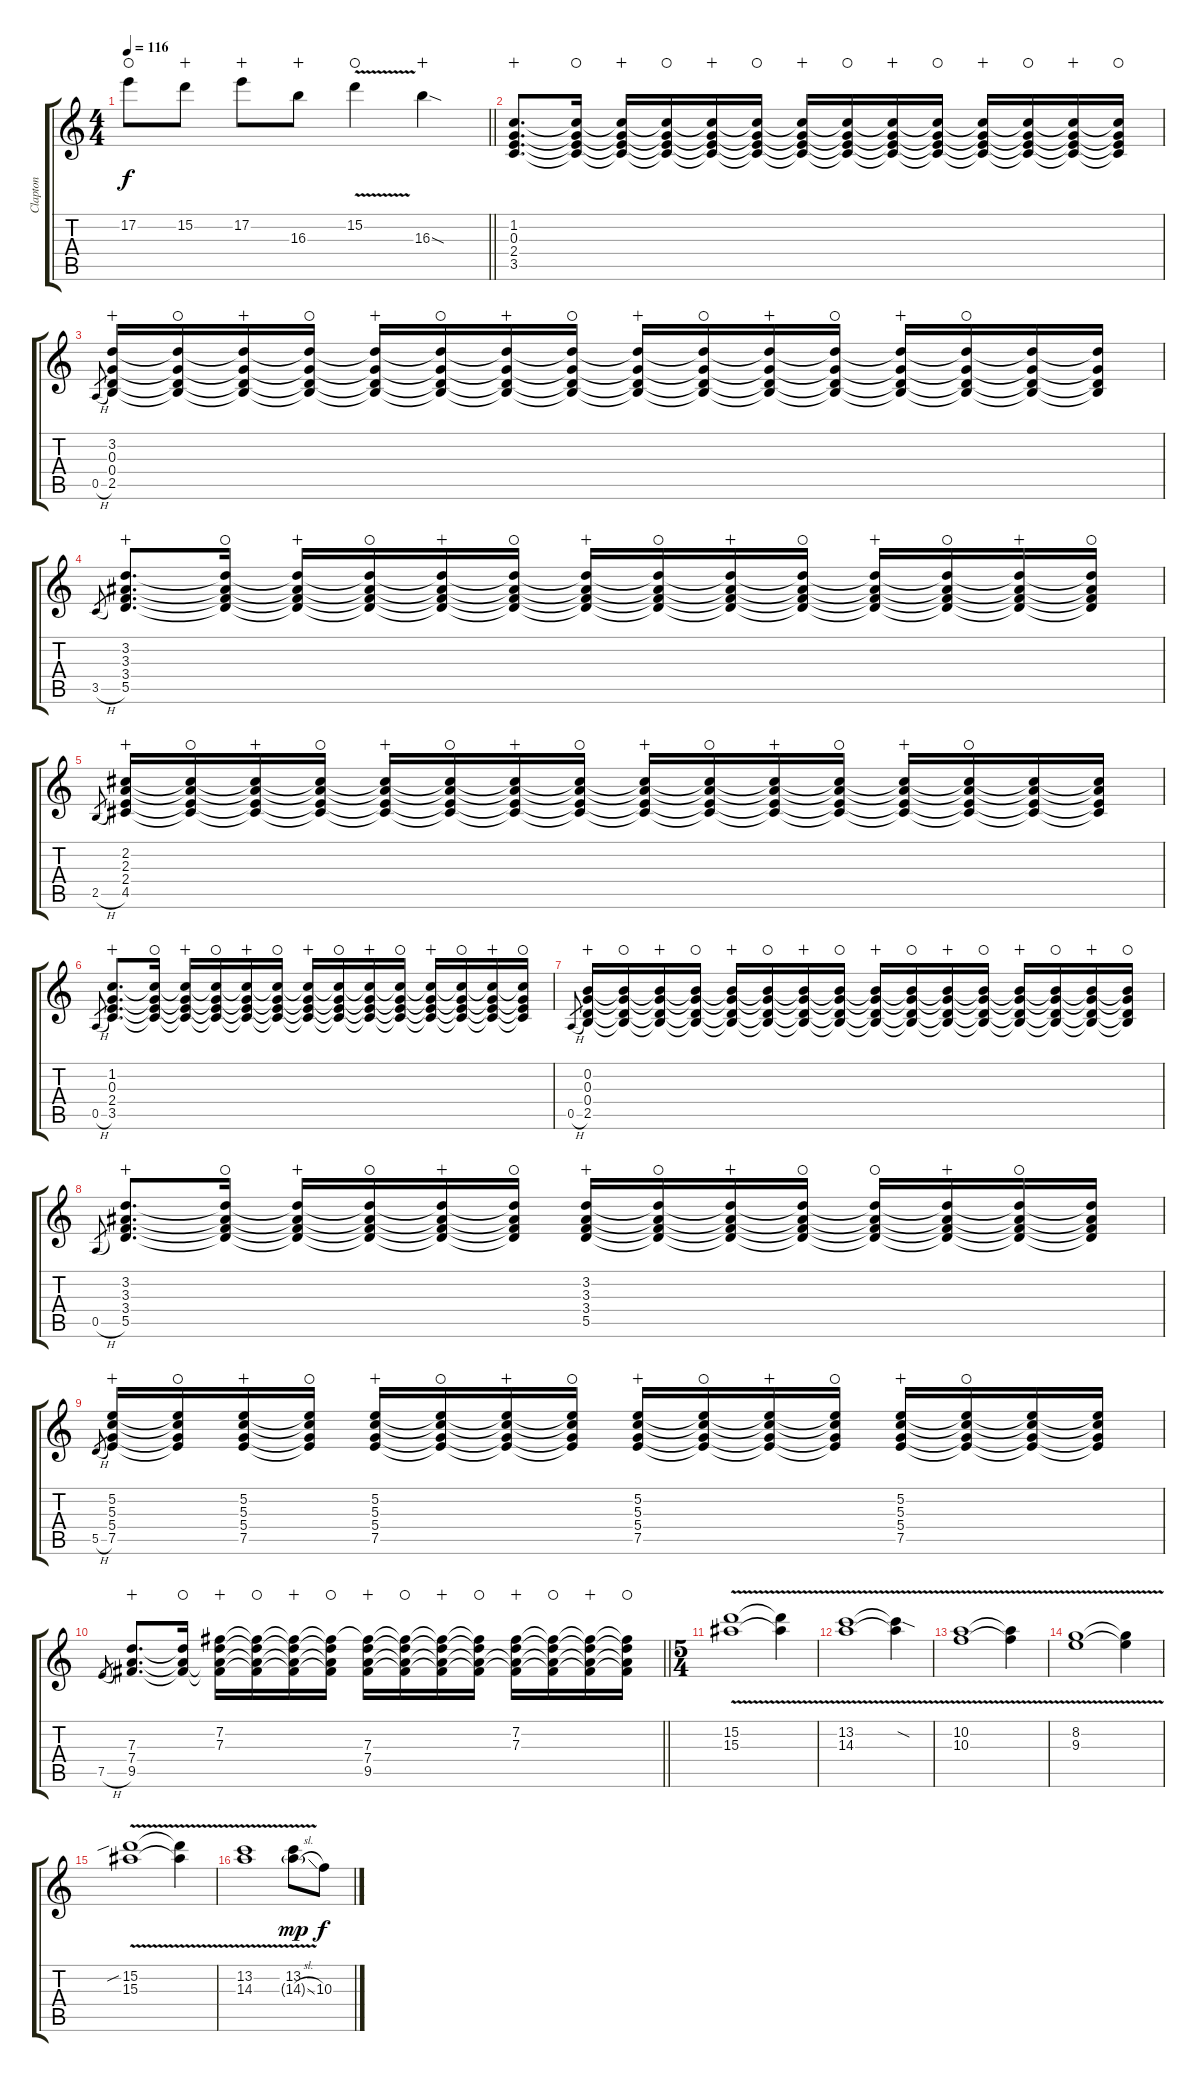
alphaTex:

\track ("Clapton" "Clapton") {instrument distortionguitar}
\staff {score tabs}
\tuning (E4 B3 G3 D3 A2 E2) {hide}
\ts (4 4)
\tempo 116
\clef g2
\barLineRight lightlight
\ks c
17.2{t}.8{dy f waho} 15.2.8{wahc} 17.2.8{wahc} 16.3.8{wahc} 15.2{v}.4{waho} 16.3{sod}.4{wahc} |
(1.2 0.3 2.4 3.5).8{d instrument electricguitarclean wahc} (1.2{t} 0.3{t} 2.4{t} 3.5{t}).16{waho} (1.2{t} 0.3{t} 2.4{t} 3.5{t}).16{wahc} (1.2{t} 0.3{t} 2.4{t} 3.5{t}).16{waho} (1.2{t} 0.3{t} 2.4{t} 3.5{t}).16{wahc} (1.2{t} 0.3{t} 2.4{t} 3.5{t}).16{waho} (1.2{t} 0.3{t} 2.4{t} 3.5{t}).16{wahc} (1.2{t} 0.3{t} 2.4{t} 3.5{t}).16{waho} (1.2{t} 0.3{t} 2.4{t} 3.5{t}).16{wahc} (1.2{t} 0.3{t} 2.4{t} 3.5{t}).16{waho} (1.2{t} 0.3{t} 2.4{t} 3.5{t}).16{wahc} (1.2{t} 0.3{t} 2.4{t} 3.5{t}).16{waho} (1.2{t} 0.3{t} 2.4{t} 3.5{t}).16{wahc} (1.2{t} 0.3{t} 2.4{t} 3.5{t}).16{waho} |
0.5{h}.8{gr} (3.2 0.3 0.4 2.5).16{wahc} (3.2{t} 0.3{t} 0.4{t} 2.5{t}).16{waho} (3.2{t} 0.3{t} 0.4{t} 2.5{t}).16{wahc} (3.2{t} 0.3{t} 0.4{t} 2.5{t}).16{waho} (3.2{t} 0.3{t} 0.4{t} 2.5{t}).16{wahc} (3.2{t} 0.3{t} 0.4{t} 2.5{t}).16{waho} (3.2{t} 0.3{t} 0.4{t} 2.5{t}).16{wahc} (3.2{t} 0.3{t} 0.4{t} 2.5{t}).16{waho} (3.2{t} 0.3{t} 0.4{t} 2.5{t}).16{wahc} (3.2{t} 0.3{t} 0.4{t} 2.5{t}).16{waho} (3.2{t} 0.3{t} 0.4{t} 2.5{t}).16{wahc} (3.2{t} 0.3{t} 0.4{t} 2.5{t}).16{waho} (3.2{t} 0.3{t} 0.4{t} 2.5{t}).16{wahc} (3.2{t} 0.3{t} 0.4{t} 2.5{t}).16{waho} (3.2{t} 0.3{t} 0.4{t} 2.5{t}).16 (3.2{t} 0.3{t} 0.4{t} 2.5{t}).16 |
3.5{h}.8{gr} (3.2 3.3 3.4 5.5).8{d wahc} (3.2{t} 3.3{t} 3.4{t} 5.5{t}).16{waho} (3.2{t} 3.3{t} 3.4{t} 5.5{t}).16{wahc} (3.2{t} 3.3{t} 3.4{t} 5.5{t}).16{waho} (3.2{t} 3.3{t} 3.4{t} 5.5{t}).16{wahc} (3.2{t} 3.3{t} 3.4{t} 5.5{t}).16{waho} (3.2{t} 3.3{t} 3.4{t} 5.5{t}).16{wahc} (3.2{t} 3.3{t} 3.4{t} 5.5{t}).16{waho} (3.2{t} 3.3{t} 3.4{t} 5.5{t}).16{wahc} (3.2{t} 3.3{t} 3.4{t} 5.5{t}).16{waho} (3.2{t} 3.3{t} 3.4{t} 5.5{t}).16{wahc} (3.2{t} 3.3{t} 3.4{t} 5.5{t}).16{waho} (3.2{t} 3.3{t} 3.4{t} 5.5{t}).16{wahc} (3.2{t} 3.3{t} 3.4{t} 5.5{t}).16{waho} |
2.5{h}.8{gr} (2.2 2.3 2.4 4.5).16{wahc} (2.2{t} 2.3{t} 2.4{t} 4.5{t}).16{waho} (2.2{t} 2.3{t} 2.4{t} 4.5{t}).16{wahc} (2.2{t} 2.3{t} 2.4{t} 4.5{t}).16{waho} (2.2{t} 2.3{t} 2.4{t} 4.5{t}).16{wahc} (2.2{t} 2.3{t} 2.4{t} 4.5{t}).16{waho} (2.2{t} 2.3{t} 2.4{t} 4.5{t}).16{wahc} (2.2{t} 2.3{t} 2.4{t} 4.5{t}).16{waho} (2.2{t} 2.3{t} 2.4{t} 4.5{t}).16{wahc} (2.2{t} 2.3{t} 2.4{t} 4.5{t}).16{waho} (2.2{t} 2.3{t} 2.4{t} 4.5{t}).16{wahc} (2.2{t} 2.3{t} 2.4{t} 4.5{t}).16{waho} (2.2{t} 2.3{t} 2.4{t} 4.5{t}).16{wahc} (2.2{t} 2.3{t} 2.4{t} 4.5{t}).16{waho} (2.2{t} 2.3{t} 2.4{t} 4.5{t}).16 (2.2{t} 2.3{t} 2.4{t} 4.5{t}).16 |
0.5{h}.8{gr} (1.2 0.3 2.4 3.5).8{d wahc} (1.2{t} 0.3{t} 2.4{t} 3.5{t}).16{waho} (1.2{t} 0.3{t} 2.4{t} 3.5{t}).16{wahc} (1.2{t} 0.3{t} 2.4{t} 3.5{t}).16{waho} (1.2{t} 0.3{t} 2.4{t} 3.5{t}).16{wahc} (1.2{t} 0.3{t} 2.4{t} 3.5{t}).16{waho} (1.2{t} 0.3{t} 2.4{t} 3.5{t}).16{wahc} (1.2{t} 0.3{t} 2.4{t} 3.5{t}).16{waho} (1.2{t} 0.3{t} 2.4{t} 3.5{t}).16{wahc} (1.2{t} 0.3{t} 2.4{t} 3.5{t}).16{waho} (1.2{t} 0.3{t} 2.4{t} 3.5{t}).16{wahc} (1.2{t} 0.3{t} 2.4{t} 3.5{t}).16{waho} (1.2{t} 0.3{t} 2.4{t} 3.5{t}).16{wahc} (1.2{t} 0.3{t} 2.4{t} 3.5{t}).16{waho} |
0.5{h}.8{gr} (0.2 0.3 0.4 2.5).16{wahc} (0.2{t} 0.3{t} 0.4{t} 2.5{t}).16{waho} (0.2{t} 0.3{t} 0.4{t} 2.5{t}).16{wahc} (0.2{t} 0.3{t} 0.4{t} 2.5{t}).16{waho} (0.2{t} 0.3{t} 0.4{t} 2.5{t}).16{wahc} (0.2{t} 0.3{t} 0.4{t} 2.5{t}).16{waho} (0.2{t} 0.3{t} 0.4{t} 2.5{t}).16{wahc} (0.2{t} 0.3{t} 0.4{t} 2.5{t}).16{waho} (0.2{t} 0.3{t} 0.4{t} 2.5{t}).16{wahc} (0.2{t} 0.3{t} 0.4{t} 2.5{t}).16{waho} (0.2{t} 0.3{t} 0.4{t} 2.5{t}).16{wahc} (0.2{t} 0.3{t} 0.4{t} 2.5{t}).16{waho} (0.2{t} 0.3{t} 0.4{t} 2.5{t}).16{wahc} (0.2{t} 0.3{t} 0.4{t} 2.5{t}).16{waho} (0.2{t} 0.3{t} 0.4{t} 2.5{t}).16{wahc} (0.2{t} 0.3{t} 0.4{t} 2.5{t}).16{waho} |
0.5{h}.8{gr} (3.2 3.3 3.4 5.5).8{d wahc} (3.2{t} 3.3{t} 3.4{t} 5.5{t}).16{waho} (3.2{t} 3.3{t} 3.4{t} 5.5{t}).16{wahc} (3.2{t} 3.3{t} 3.4{t} 5.5{t}).16{waho} (3.2{t} 3.3{t} 3.4{t} 5.5{t}).16{wahc} (3.2{t} 3.3{t} 3.4{t} 5.5{t}).16{waho} (3.2 3.3 3.4 5.5).16{wahc} (3.2{t} 3.3{t} 3.4{t} 5.5{t}).16{waho} (3.2{t} 3.3{t} 3.4{t} 5.5{t}).16{wahc} (3.2{t} 3.3{t} 3.4{t} 5.5{t}).16{waho} (3.2{t} 3.3{t} 3.4{t} 5.5{t}).16{waho} (3.2{t} 3.3{t} 3.4{t} 5.5{t}).16{wahc} (3.2{t} 3.3{t} 3.4{t} 5.5{t}).16{waho} (3.2{t} 3.3{t} 3.4{t} 5.5{t}).16 |
5.5{h}.8{gr} (5.2 5.3 5.4 7.5).16{wahc} (5.2{t} 5.3{t} 5.4{t} 7.5{t}).16{waho} (5.2 5.3 5.4 7.5).16{wahc} (5.2{t} 5.3{t} 5.4{t} 7.5{t}).16{waho} (5.2 5.3 5.4 7.5).16{wahc} (5.2{t} 5.3{t} 5.4{t} 7.5{t}).16{waho} (5.2{t} 5.3{t} 5.4{t} 7.5{t}).16{wahc} (5.2{t} 5.3{t} 5.4{t} 7.5{t}).16{waho} (5.2 5.3 5.4 7.5).16{wahc} (5.2{t} 5.3{t} 5.4{t} 7.5{t}).16{waho} (5.2{t} 5.3{t} 5.4{t} 7.5{t}).16{wahc} (5.2{t} 5.3{t} 5.4{t} 7.5{t}).16{waho} (5.2 5.3 5.4 7.5).16{wahc} (5.2{t} 5.3{t} 5.4{t} 7.5{t}).16{waho} (5.2{t} 5.3{t} 5.4{t} 7.5{t}).16 (5.2{t} 5.3{t} 5.4{t} 7.5{t}).16 |
\barLineRight lightlight
7.5{h}.8{gr} (7.3 7.4 9.5).8{d wahc} (7.3{t} 7.4{t} 9.5{t}).16{waho} (7.2 7.3 7.4{t} 9.5{t}).16{wahc} (7.2{t} 7.3{t} 7.4{t} 9.5{t}).16{waho} (7.2{t} 7.3{t} 7.4{t} 9.5{t}).16{wahc} (7.2{t} 7.3{t} 7.4{t} 9.5{t}).16{waho} (7.2{t} 7.3 7.4 9.5).16{wahc} (7.2{t} 7.3{t} 7.4{t} 9.5{t}).16{waho} (7.2{t} 7.3{t} 7.4{t} 9.5{t}).16{wahc} (7.2{t} 7.3{t} 7.4{t} 9.5{t}).16{waho} (7.2 7.3 7.4{t} 9.5{t}).16{wahc} (7.2{t} 7.3{t} 7.4{t} 9.5{t}).16{waho} (7.2{t} 7.3{t} 7.4{t} 9.5{t}).16{wahc} (7.2{t} 7.3{t} 7.4{t} 9.5{t}).16{waho} |
\ts (5 4)
(15.2{v} 15.3{v}).1{instrument distortionguitar} (15.2{t} 15.3{t}).4 |
(13.2{v} 14.3{v}).1 (13.2{v sod t} 14.3{v t}).4 |
(10.2{v} 10.3{v}).1 (10.2{t} 10.3{t}).4 |
(8.2{v} 9.3{v}).1 (8.2{t} 9.3{t}).4 |
(15.2{v sib} 15.3{v}).1 (15.2{t} 15.3{t}).4 |
(13.2{v} 14.3{v}).1 (13.2{v} 14.3{v sl g}).8{dy mp} 10.3.8{dy f}
